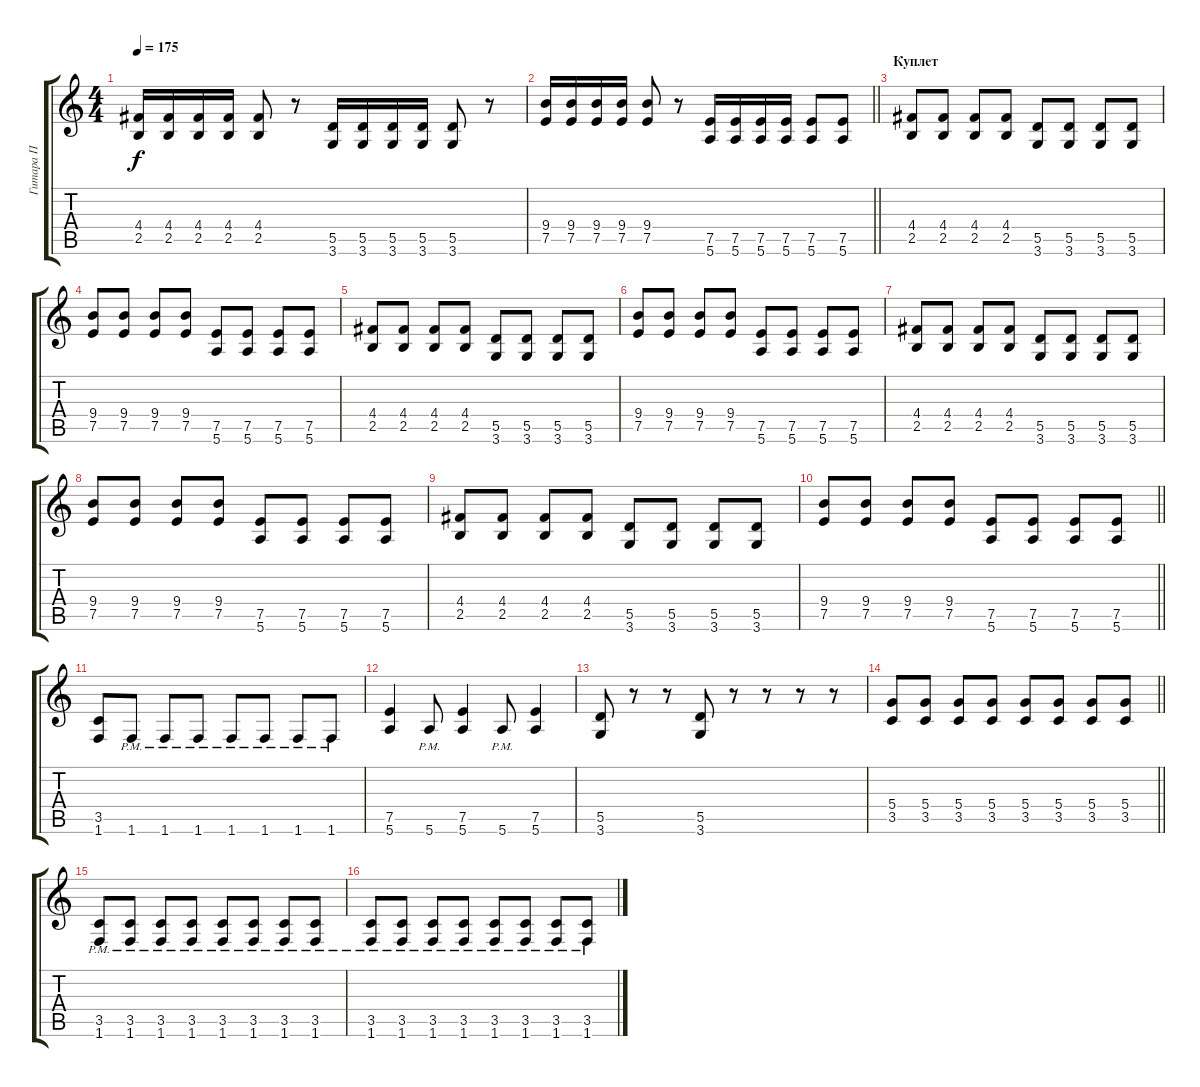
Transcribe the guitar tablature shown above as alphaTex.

\track ("Гитара П" "Гитара П") {instrument distortionguitar}
\staff {score tabs}
\tuning (E4 B3 G3 D3 A2 E2) {hide}
\ts (4 4)
\tempo 175
\clef g2
\ks c
(4.4 2.5).16{dy f} (4.4 2.5).16 (4.4 2.5).16 (4.4 2.5).16 (4.4 2.5).8 r.8 (5.5 3.6).16 (5.5 3.6).16 (5.5 3.6).16 (5.5 3.6).16 (5.5 3.6).8 r.8 |
\barLineRight lightlight
(9.4 7.5).16 (9.4 7.5).16 (9.4 7.5).16 (9.4 7.5).16 (9.4 7.5).8 r.8 (7.5 5.6).16 (7.5 5.6).16 (7.5 5.6).16 (7.5 5.6).16 (7.5 5.6).8 (7.5 5.6).8 |
\section ("" "Куплет")
(4.4 2.5).8 (4.4 2.5).8 (4.4 2.5).8 (4.4 2.5).8 (5.5 3.6).8 (5.5 3.6).8 (5.5 3.6).8 (5.5 3.6).8 |
(9.4 7.5).8 (9.4 7.5).8 (9.4 7.5).8 (9.4 7.5).8 (7.5 5.6).8 (7.5 5.6).8 (7.5 5.6).8 (7.5 5.6).8 |
(4.4 2.5).8 (4.4 2.5).8 (4.4 2.5).8 (4.4 2.5).8 (5.5 3.6).8 (5.5 3.6).8 (5.5 3.6).8 (5.5 3.6).8 |
(9.4 7.5).8 (9.4 7.5).8 (9.4 7.5).8 (9.4 7.5).8 (7.5 5.6).8 (7.5 5.6).8 (7.5 5.6).8 (7.5 5.6).8 |
(4.4 2.5).8 (4.4 2.5).8 (4.4 2.5).8 (4.4 2.5).8 (5.5 3.6).8 (5.5 3.6).8 (5.5 3.6).8 (5.5 3.6).8 |
(9.4 7.5).8 (9.4 7.5).8 (9.4 7.5).8 (9.4 7.5).8 (7.5 5.6).8 (7.5 5.6).8 (7.5 5.6).8 (7.5 5.6).8 |
(4.4 2.5).8 (4.4 2.5).8 (4.4 2.5).8 (4.4 2.5).8 (5.5 3.6).8 (5.5 3.6).8 (5.5 3.6).8 (5.5 3.6).8 |
\barLineRight lightlight
(9.4 7.5).8 (9.4 7.5).8 (9.4 7.5).8 (9.4 7.5).8 (7.5 5.6).8 (7.5 5.6).8 (7.5 5.6).8 (7.5 5.6).8 |
\section ("" " ")
(3.5 1.6).8 1.6{pm}.8 1.6{pm}.8 1.6{pm}.8 1.6{pm}.8 1.6{pm}.8 1.6{pm}.8 1.6{pm}.8 |
(7.5 5.6).4 5.6{pm}.8 (7.5 5.6).4 5.6{pm}.8 (7.5 5.6).4 |
(5.5 3.6).8 r.8 r.8 (5.5 3.6).8 r.8 r.8 r.8 r.8 |
\barLineRight lightlight
(5.4 3.5).8 (5.4 3.5).8 (5.4 3.5).8 (5.4 3.5).8 (5.4 3.5).8 (5.4 3.5).8 (5.4 3.5).8 (5.4 3.5).8 |
\section ("" " ")
(3.5{pm} 1.6{pm}).8 (3.5{pm} 1.6{pm}).8 (3.5{pm} 1.6{pm}).8 (3.5{pm} 1.6{pm}).8 (3.5{pm} 1.6{pm}).8 (3.5{pm} 1.6{pm}).8 (3.5{pm} 1.6{pm}).8 (3.5{pm} 1.6{pm}).8 |
(3.5{pm} 1.6{pm}).8 (3.5{pm} 1.6{pm}).8 (3.5{pm} 1.6{pm}).8 (3.5{pm} 1.6{pm}).8 (3.5{pm} 1.6{pm}).8 (3.5{pm} 1.6{pm}).8 (3.5{pm} 1.6{pm}).8 (3.5{pm} 1.6{pm}).8
